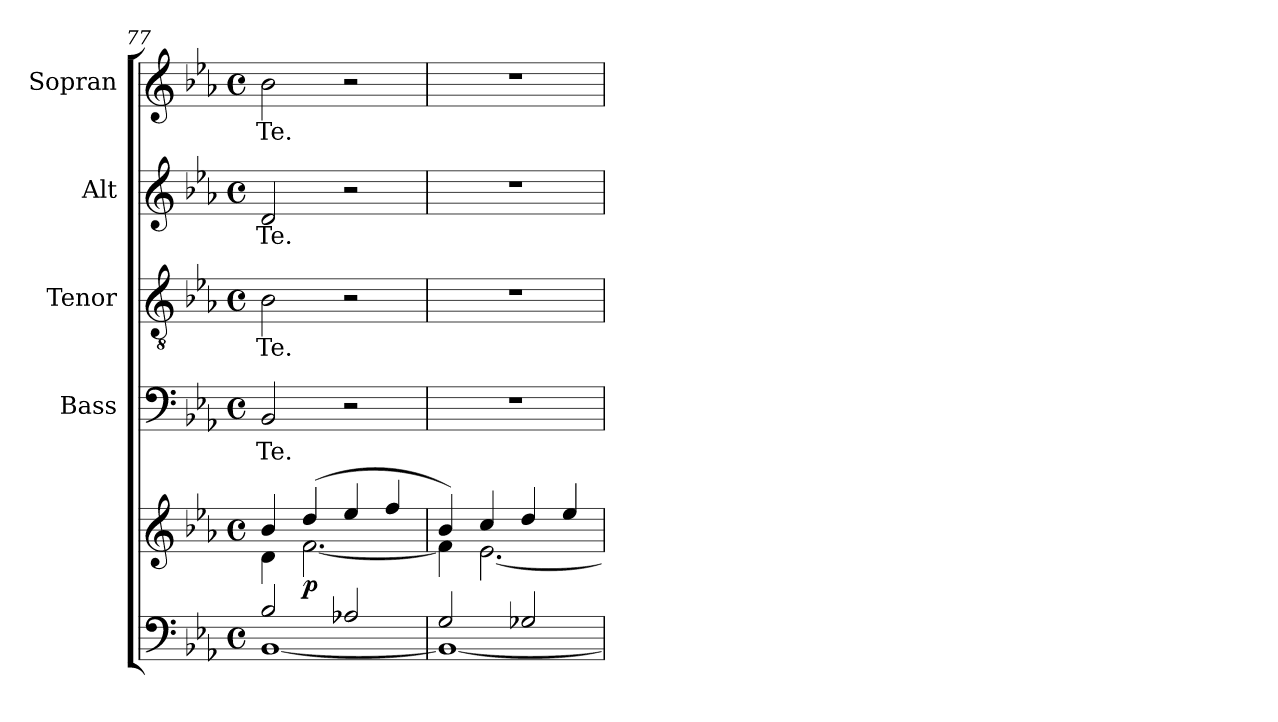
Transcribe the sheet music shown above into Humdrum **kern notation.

**kern	**kern	**dynam	**kern	**text	**kern	**text	**kern	**text	**kern	**text
*part5	*part5	*part5	*part4	*part4	*part3	*part3	*part2	*part2	*part1	*part1
*staff6	*staff5	*staff5/6	*staff4	*staff4	*staff3	*staff3	*staff2	*staff2	*staff1	*staff1
*	*	*	*I"Bass	*	*I"Tenor	*	*I"Alt	*	*I"Sopran	*
*	*	*	*I'B.	*	*I'T.	*	*I'A.	*	*I'S.	*
*clefF4	*clefG2	*	*clefF4	*	*clefGv2	*	*clefG2	*	*clefG2	*
*k[b-e-a-]	*k[b-e-a-]	*	*k[b-e-a-]	*	*k[b-e-a-]	*	*k[b-e-a-]	*	*k[b-e-a-]	*
*E-:	*E-:	*	*E-:	*	*E-:	*	*E-:	*	*E-:	*
*M4/4	*M4/4	*	*M4/4	*	*M4/4	*	*M4/4	*	*M4/4	*
*met(c)	*met(c)	*	*met(c)	*	*met(c)	*	*met(c)	*	*met(c)	*
=77	=77	=77	=77	=77	=77	=77	=77	=77	=77	=77
*^	*^	*	*	*	*	*	*	*	*	*
!	!	!	!	!	!	!LO:LY:b	!	!LO:LY:b	!	!LO:LY:b	!	!LO:LY:b
2B-/	[<1BB-	4b-/	4d\	.	2BB-/	Te.	2B-\	Te.	2d/	Te.	2b-\	Te.
!	!	!	!	!LO:DY:b	!	!	!	!	!	!	!	!
.	.	(4dd/	[<2.f\	p	.	.	.	.	.	.	.	.
2A-X/	.	4ee-/	.	.	2r	.	2r	.	2r	.	2r	.
.	.	4ff/	.	.	.	.	.	.	.	.	.	.
=78	=78	=78	=78	=78	=78	=78	=78	=78	=78	=78	=78	=78
2G/	1BB-_	4b-/)	4f\]	.	1r	.	1r	.	1r	.	1r	.
.	.	4cc/	[<2.e-\	.	.	.	.	.	.	.	.	.
2G-X/	.	4dd/	.	.	.	.	.	.	.	.	.	.
.	.	4ee-/	.	.	.	.	.	.	.	.	.	.
*v	*v	*	*	*	*	*	*	*	*	*	*	*
*	*v	*v	*	*	*	*	*	*	*	*	*
=	=	=	=	=	=	=	=	=	=	=
*-	*-	*-	*-	*-	*-	*-	*-	*-	*-	*-
